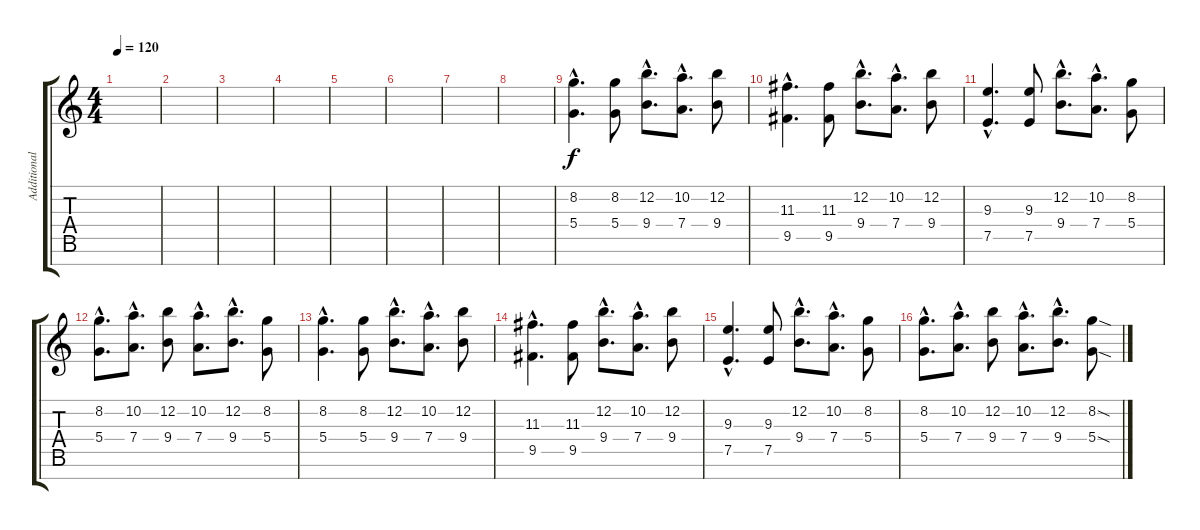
\track ("Additional Guitar" "Additional") {instrument overdrivenguitar}
\staff {score tabs}
\tuning (E4 B3 G3 D3 A2 E2 B1) {hide}
\ts (4 4)
\tempo 120
\clef g2
\ks c
|
|
|
|
|
|
|
|
(8.2{hac} 5.4{hac}).4{d dy f} (8.2 5.4).8 (12.2{hac} 9.4{hac}).8{d} (10.2{hac} 7.4{hac}).8{d} (12.2 9.4).8 |
(11.3{hac} 9.5{hac}).4{d} (11.3 9.5).8 (12.2{hac} 9.4{hac}).8{d} (10.2{hac} 7.4{hac}).8{d} (12.2 9.4).8 |
(9.3{hac} 7.5{hac}).4{d} (9.3 7.5).8 (12.2{hac} 9.4{hac}).8{d} (10.2{hac} 7.4{hac}).8{d} (8.2 5.4).8 |
(8.2{hac} 5.4{hac}).8{d} (10.2{hac} 7.4{hac}).8{d} (12.2 9.4).8 (10.2{hac} 7.4{hac}).8{d} (12.2{hac} 9.4{hac}).8{d} (8.2 5.4).8 |
(8.2{hac} 5.4{hac}).4{d} (8.2 5.4).8 (12.2{hac} 9.4{hac}).8{d} (10.2{hac} 7.4{hac}).8{d} (12.2 9.4).8 |
(11.3{hac} 9.5{hac}).4{d} (11.3 9.5).8 (12.2{hac} 9.4{hac}).8{d} (10.2{hac} 7.4{hac}).8{d} (12.2 9.4).8 |
(9.3{hac} 7.5{hac}).4{d} (9.3 7.5).8 (12.2{hac} 9.4{hac}).8{d} (10.2{hac} 7.4{hac}).8{d} (8.2 5.4).8 |
(8.2{hac} 5.4{hac}).8{d} (10.2{hac} 7.4{hac}).8{d} (12.2 9.4).8 (10.2{hac} 7.4{hac}).8{d} (12.2{hac} 9.4{hac}).8{d} (8.2{sod} 5.4{sod}).8
